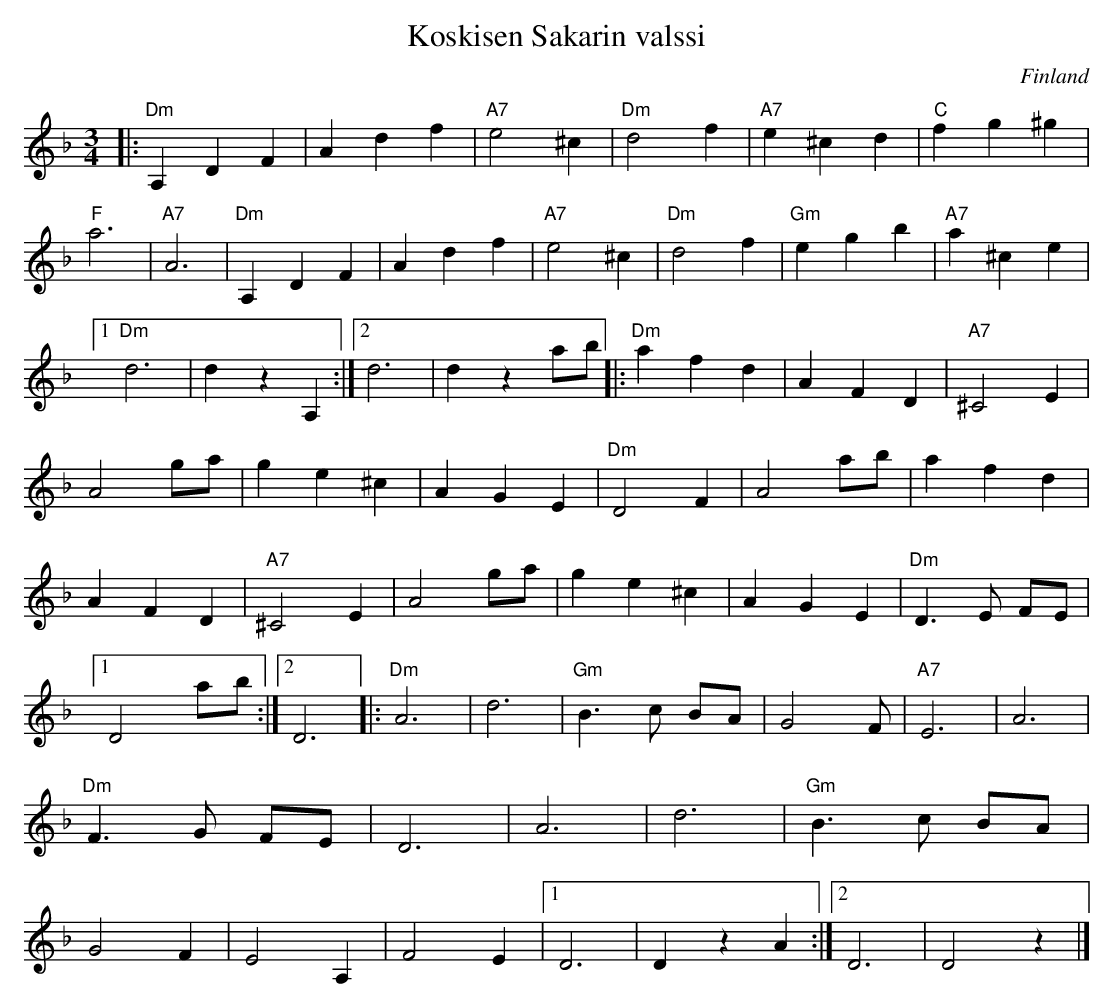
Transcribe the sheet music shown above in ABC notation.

X:1
T:Koskisen Sakarin valssi
O:Finland
M:3/4
L:1/8
K:Dm
|: "Dm" A,2 D2 F2 | A2 d2 f2 |"A7" e4 ^c2 |"Dm" d4 f2 |"A7" e2 ^c2 d2 |"C" f2 g2 ^g2 |"F" a6 |"A7" A6 |"Dm" A,2 D2 F2 | A2 d2 f2 |"A7" e4 ^c2 |"Dm" d4 f2 |"Gm" e2 g2 b2 |"A7" a2 ^c2 e2 |1 "Dm" d6 | d2 z2 A,2 :|2 d6 | d2 z2 ab |: "Dm" a2 f2 d2 | A2 F2 D2 |"A7" ^C4 E2 | A4 ga | g2 e2 ^c2 | A2 G2 E2 |"Dm" D4 F2 | A4 ab | a2 f2 d2 | A2 F2 D2 |"A7" ^C4 E2 | A4 ga | g2 e2 ^c2 | A2 G2 E2 |"Dm" D3 E FE |1 D4 ab :|2 D6 |: "Dm" A6 | d6 |"Gm" B3 c BA | G4 F 2 |"A7" E6 | A6 |"Dm" F3 G FE | D6 | A6 | d6 |"Gm" B3 c BA | G4 F2 | E4 A,2 | F4 E2 |1 D6 | D2 z2 A2 :|2 D6 | D4 z2 |]
